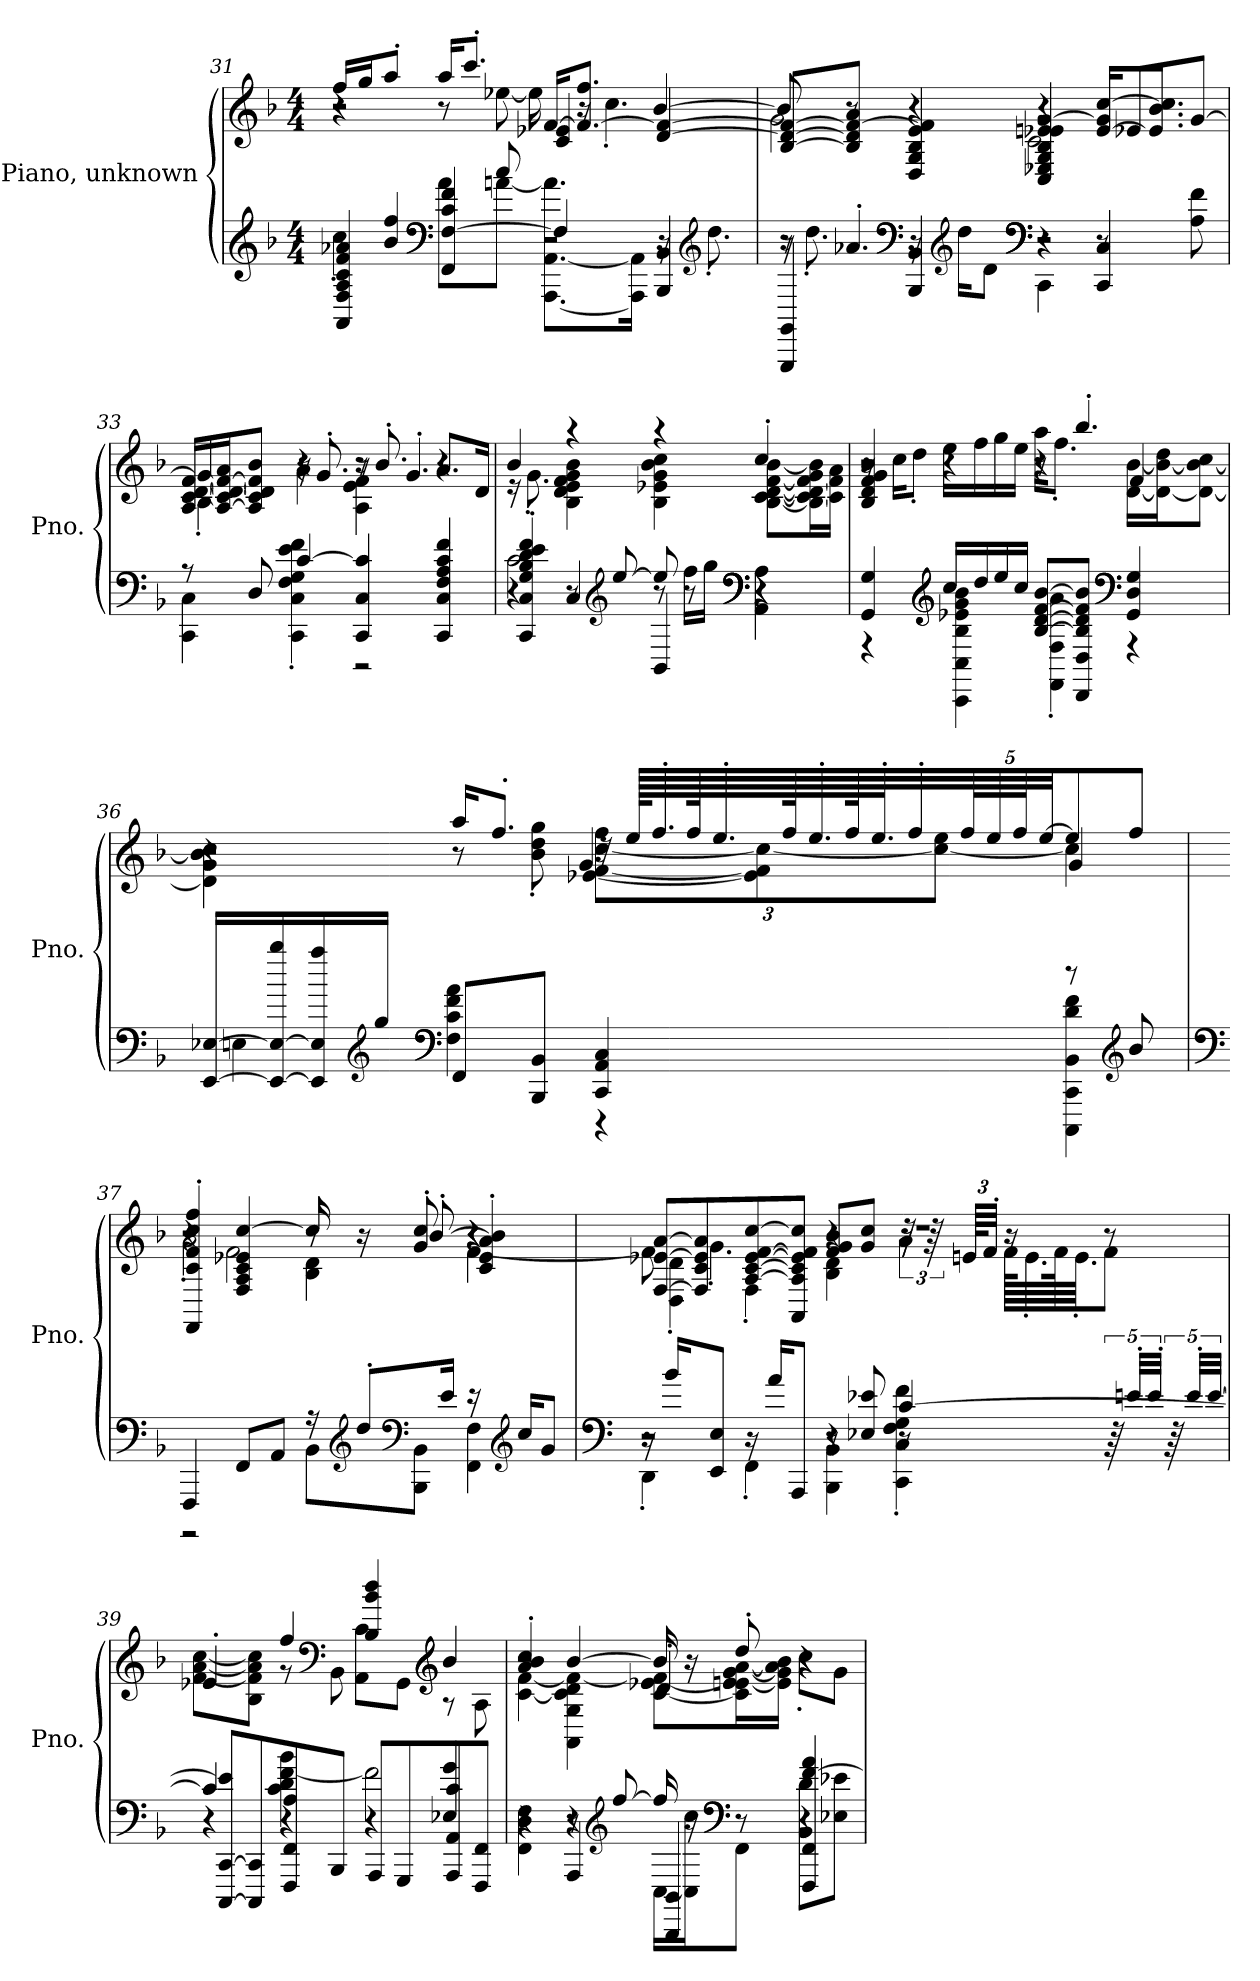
**kern	**kern
*part1	*part1
*staff2	*staff1
*I"Piano, unknown	*
*I'Pno.	*
!!LO:LB:g=z
*clefG2	*clefG2
*k[b-]	*k[b-]
*M4/4	*M4/4
=31	=31
*^	*^
*	*^	*	*^
8r	4cc'\	4AA/ 4F/ 4A/ 4c/ 4f/ 4a-X/	16ff/LL	4r	2r
.	.	.	16gg/J	.	.
4b-/ 4ff/	.	.	8aa'/J	.	.
*clefF4	*	*	*	*	*
.	8a-\L	4FF/ [4F/ 4c/ 4f/	16aa/KL	8r	.
.	.	.	8.ccc'/J	.	.
8cc/	[8an\J	.	.	[8ee-X\	.
2r	[8.AAA\ [8.AA\ 8.a\]L	4F/]	[16f/KL	16ee-\]	4c/ 4e-X/
.	.	.	8.f/_ 8.ff/J	16r	.
.	.	.	.	4.cc'\	.
.	16AAA\] 16AA\]Jk	.	.	.	.
.	16r	4BBB-/ 4BB-/	[4d/ 4f/_	.	[4b-/
*clefG2	*	*	*	*	*
.	8.dd'\	.	.	.	.
=32	=32	=32	=32	=32	=32
8r	16r	4GGG/ 4GG/	[8B-/ 8d/_ 8f/_L	2g\	8b-/]
.	8.dd'\	.	.	.	.
4.a-X'/	.	.	8B-/] 8d/] 8f/_ 8a/J	.	8r
*clefF4	*	*	*	*	*
.	16r	4BBB-/ 4BB-/	4D/ 4G/ 4B-/ 4e/ 4f/]	.	4r
*clefG2	*	*	*	*	*
.	16dd\KL	.	.	.	.
.	8d\J	.	.	.	.
*clefF4	*	*	*	*	*
2r	4CC\	4r	4C/ 4E-X/ 4G/ 4B-/ 4e-X/ 4en/ [4g/	2c\	4r
.	8r	4CC/ 4C/	[16e/ 16g/] [16cc/KL	.	8e-X/L
.	.	.	8.e/] 8.b-/ 8.cc/]J	.	.
.	8A\ 8f\	.	.	.	[8g/J
*	*v	*v	*	*	*
!!LO:PB:g=z	!!	!!
=33	=33	=33	=33	=33
8r	4CC\ 4C\	[16A/ [16c/ [16d/ [16f/LL	4B-'\	4g/]
.	.	16A/_ 16c/_ 16d/_ 16f/_ 16a/J	.	.
8D/	.	8A/] 8c/] 8d/] 8f/] 8b-/J	.	.
[4c/	4CC\' 4C\' 4F\' 4G\' 4e\' 4f\'	16r	4a\	4r
.	.	8.g'/	.	.
4CC/ 4C/ 4c/]	2r	16r	4A\ 4e\ 4f\	8r
.	.	8.b-'/	.	.
.	.	.	.	4.g'/
4CC/ 4C/ 4F/ 4A/ 4c/ 4f/	.	8.a/L	4r	.
.	.	16d/Jk	.	.
*	*	*	*v	*v
=34	=34	=34	=34
*	*^	*	*
4r	2c\	4CC/' 4C/' 4G/' 4B-/' 4d/' 4e/' 4f/'	4b-/	16r
.	.	.	.	8.g'\
8r	.	4C/	4r	4B-\ 4d\ 4e\ 4f\ 4g\ 4b-\
*clefG2	*	*	*	*
[8ee/	.	.	.	.
8ee/]	8r	4BB-/	4r	4B-\ 4e-X\ 4g\ 4b-\ 4cc\
8r	16ff\LL	.	.	.
.	16gg\JJ	.	.	.
*clefF4	*	*	*	*
4r	4AA\ 4A\	4r	4cc'/	[8B-\ [8c\ [8d\ [8f\ [8b-\L
.	.	.	.	16B-\] 16c\_ 16d\] 16f\_ 16g\ 16b-\]L
.	.	.	.	16c\] 16f\] 16a\JJ
*	*v	*v	*	*
!!LO:LB:g=z
=35	=35	=35	=35
*	*	*	*^
4GG/ 4G/	4r	4B-/ 4d/ 4f/ 4g/ 4b-/	16r	2r
.	.	.	16cc\KL	.
.	.	.	8dd'\J	.
*clefG2	*	*	*	*
16cc/LL	4CC\ 4C\ 4B-\ 4e-X\ 4g\ 4b-\	4r	16ee\LL	.
16dd/	.	.	16ff\	.
16ee/	.	.	16gg\	.
16cc/JJ	.	.	16ee\JJ	.
[8B-/ [8d/ [8f/ [8b-/L	4FF\' 4F\' 4a\'	8r	16aa\KL	4r
.	.	.	8.ff'\J	.
8DD/ 8D/ 8B-/] 8d/] 8f/] 8b-/]J	.	4.bb-'/	.	.
*clefF4	*	*	*	*
4GG/ 4D/ 4G/	4r	.	[16d\ [16b-\LL	4f/
.	.	.	16d\_ 16b-\_ 16dd\J	.
.	.	.	8d\_ 8b-\_ 8cc\J	.
!!LO:LB:g=z	!!	!!
=36	=36	=36	=36	=36
[16EE/ [16E-X/LL	4En\	4r	4d\] 4g\ 4b-\] 4cc\	2r
16EE/_ 16E-/_ 16bb-/	.	.	.	.
16EE/] 16E-/] 16aa/	.	.	.	.
*clefG2	*	*	*	*
16gg/JJ	.	.	.	.
*clefF4	*	*	*	*
8FF/L	4F\ 4c\ 4f\ 4a\	16aa/KL	8r	.
.	.	8.ff'/J	.	.
8BBB-/ 8BB-/J	.	.	8b-\' 8dd\' 8gg\'	.
*	*	*	*Xbrackettup	*
4CC/ 4AA/ 4C/	4r	32r	[12e-X\ [12f\ [12cc\ 12ff\L	4g/
.	.	128ee/KLLLL	.	.
.	.	64.ff'/	.	.
.	.	128ff/K	.	.
.	.	64.ee'/	.	.
.	.	.	12e-\] 12f\] 12cc\_	.
.	.	128ff/K	.	.
.	.	64.ee'/	.	.
.	.	128ff/K	.	.
.	.	64.ee'/J	.	.
.	.	32ff'/	.	.
.	.	.	12cc\_ 12ee\J	.
.	.	80ff/L	.	.
.	.	80ee/	.	.
.	.	80ff/J	.	.
.	.	[40ee/JJ	.	.
8r	4CCC\ 4CC\ 4BB-\ 4d\ 4f\	8ee/]	4cc\]	4g/
*clefG2	*	*	*	*
8b-/	.	8ff/J	.	.
*	*	*v	*v	*v
!!LO:LB:g=z
=37	=37	=37
*clefF4	*	*
*	*	*^
*	*	*	*^
*	*	*	*	*^
4FFF/	2r	2r	2a'\	4FF/' 4c/' 4f/' 4cc/' 4ff/'	4r
8FF/L	.	.	.	4F/ 4A/ 4c/ 4e-X/ [4cc/	2f\
8AA/J	.	.	.	.	.
16r	8BB-\L	8r	4B-\ 4d\	16cc/]	.
*clefG2	*	*	*	*	*
8dd'/L	.	.	.	16r	.
*clefF4	*	*	*	*	*
.	8BBB-\ 8BB-\J	8g/' 8cc/'	.	[8b-'/	.
16e/Jk	.	.	.	.	.
16r	4FF\ 4F\	4r	[4f\	4c/' 4e-/' 4a/' 4b-/]'	4r
*clefG2	*	*	*	*	*
16cc/KL	.	.	.	.	.
8g/J	.	.	.	.	.
*v	*v	*	*	*	*
!!LO:LB:g=z	!!	!!	!!
=38	=38	=38	=38	=38
*clefF4	*	*	*	*
*^	*	*	*	*
*	*^	*	*	*	*
2r	4DD'\	16r	1r	8f\]	[8F/ [8e-X/ [8a/L	4D\' 4d\'
.	.	16b-/KL	.	.	.	.
.	.	8EE/ 8E/J	.	4.g'\	8F/] 8c/ 8e-/] 8a/]	.
.	4FF'\	16r	.	.	[8A/ [8c/ [8e-/ [8f/ [8cc/	4F'\
.	.	16a/KL	.	.	.	.
.	.	8AAA/J	.	.	8AA/ 8A/] 8c/] 8e-/] 8f/] 8cc/]J	.
4r	4BBB-\ 4BB-\	8r	.	4B-\ 4d\	8f/ 8g/ 8b-/L	4r
.	.	8E-X/ 8e-X/	.	.	8g/ 8cc/J	.
*	*	*	*	*	*brackettup	*
[4c/	4CC\' 4C\' 4F\' 4G\' 4f\'	8r	.	16r	48r	4a\
.	.	.	.	.	96r	.
.	.	.	.	.	96en/KLLL	.
.	.	.	.	.	48f'/JJJ	.
.	.	.	.	128f\KLLLL	16r	.
.	.	.	.	64.e'\	.	.
.	.	.	.	128f\K	.	.
.	.	.	.	64.e'\JJJ	.	.
.	.	80r	.	8f\J	8r	.
.	.	40en'/LLL	.	.	.	.
.	.	40e'/JJJ	.	.	.	.
.	.	80r	.	.	.	.
.	.	40e'/LLL	.	.	.	.
.	.	[40e/JJJ	.	.	.	.
*	*	*	*	*v	*v	*v
!!LO:LB:g=z
=39	=39	=39	=39	=39
4c/]	4r	[8CCC/ [8CC/ 8e/]L	4e-X'/	[8f\ [8a\ [8cc\L
.	.	8CCC/] 8CC/]	.	8B-\ 8f\] 8a\] 8cc\]J
4r	4c\ 4d\ [4f\ 4b-\	8FFF/ 8FF/ 8A/	4ff/	8r
*	*	*	*clefF4	*
.	.	8BBB-/J	.	8BB-\
4r	2f\]	8AAA/L	4B-/ 4b-/ 4dd/	8AA\ 8c\L
.	.	8GGG/	.	8GG\J
*	*	*	*clefG2	*
4E-X/ 4g/	.	8AAA/ 8AA/ 8c/	4b-/	8r
.	.	8FFF/ 8FF/J	.	8A\
=40	=40	=40	=40	=40
*	*	*	*	*^
4r	4FF\ 4D\ 4F\	4r	4a/' 4b-/' 4cc/'	[4c\ [4f\	2r
8r	4r	4AAA/	[4b-/	4AA\ 4G\ 4c\] 4d\ 4f\_	.
*clefG2	*	*	*	*	*
[8ff/	.	.	.	.	.
16ff/]	[16C\LL	4BBB-/ 4BB-/	16b-/]	[8c\ [8e-X\ 8f\]L	4d'/
16r	16C\] 16cc\J	.	16r	.	.
*clefF4	*	*	*	*	*
8r	8FF\J	.	8dd'/	16c\] 16e-\] [16en\ [16g\ [16a\L	.
.	.	.	.	16e\] 16g\] 16a\] 16b-\JJ	.
4r	8BB-\ 8d\L	4FFF/ 4FF/ [4f/ 4a/	4r	8cc'\L	4r
.	8E-X\ 8e-X\J	.	.	8g\J	.
*v	*v	*v	*	*	*
*	*v	*v	*v
=	=
*-	*-
